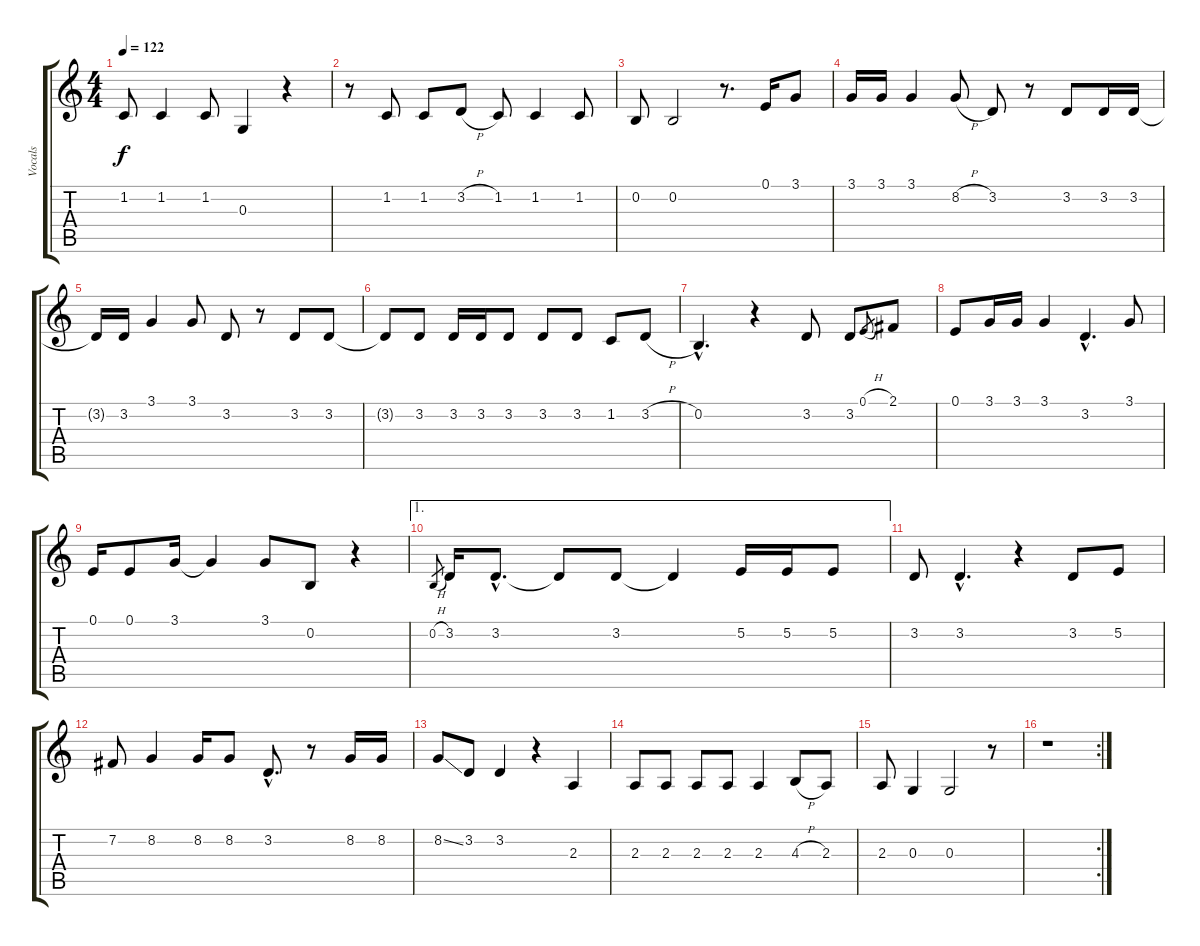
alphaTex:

\track ("Vocals" "Vocals") {instrument lead5charang}
\staff {score tabs}
\tuning (E4 B3 G3 D3 A2 E2) {hide}
\ts (4 4)
\tempo 122
\clef g2
\ks c
1.2.8{dy f} 1.2.4 1.2.8 0.3.4 r.4 |
r.8 1.2.8 1.2.8 3.2{h}.8 1.2.8 1.2.4 1.2.8 |
0.2.8 0.2.2 r.8{d} 0.1.16 3.1.8 |
3.1.16 3.1.16 3.1.4 8.2{h}.8 3.2.8 r.8 3.2.8 3.2.16 3.2.16 |
3.2{t}.16 3.2.16 3.1.4 3.1.8 3.2.8 r.8 3.2.8 3.2.8 |
3.2{t}.8 3.2.8 3.2.16 3.2.16 3.2.8 3.2.8 3.2.8 1.2.8 3.2{h}.8 |
0.2{hac}.4{d} r.4 3.2.8 3.2.8 0.1{h}.8{gr} 2.1.8 |
0.1.8 3.1.16 3.1.16 3.1.4 3.2{hac}.4{d} 3.1.8 |
0.1.16 0.1.8 3.1.16 3.1{t}.4 3.1.8 0.2.8 r.4 |
\ae 1
0.2{h}.8{gr} 3.2.16 3.2{hac}.8{d} 3.2{t}.8 3.2.8 3.2{t}.4 5.2.16 5.2.16 5.2.8 |
3.2.8 3.2{hac}.4{d} r.4 3.2.8 5.2.8 |
7.2.8 8.2.4 8.2.16 8.2.8 3.2{hac}.8{d} r.8 8.2.16 8.2.16 |
8.2{ss}.8 3.2.8 3.2.4 r.4 2.3.4 |
2.3.8 2.3.8 2.3.8 2.3.8 2.3.4 4.3{h}.8 2.3.8 |
2.3.8 0.3.4 0.3.2 r.8 |
\rc 2
r.1
